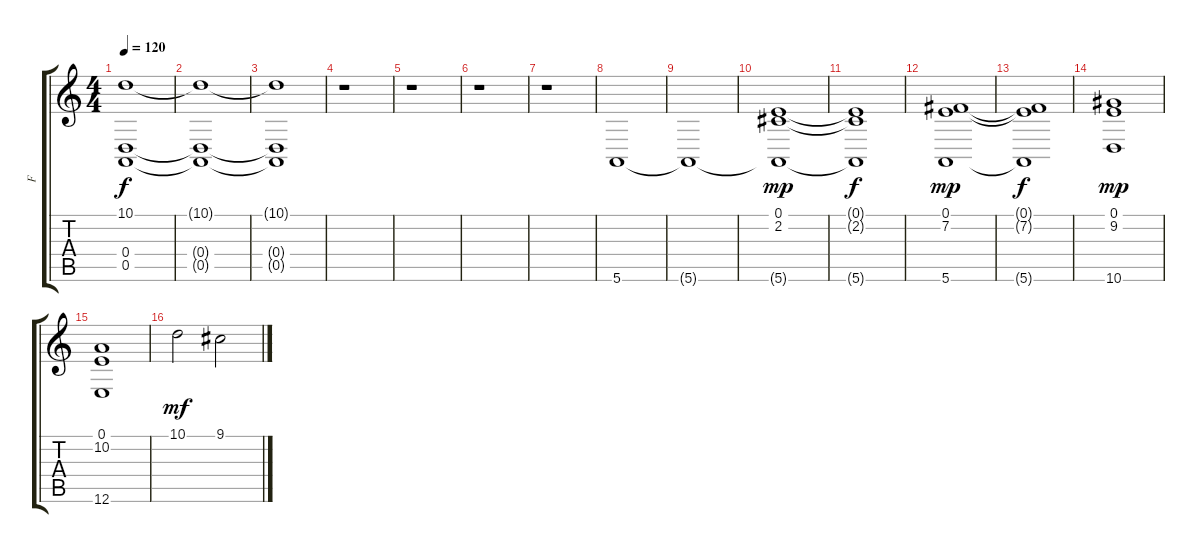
\track ("F" "F") {instrument synthstrings1}
\staff {score tabs}
\tuning (E4 B3 G3 D3 A2 E2) {hide}
\ts (4 4)
\tempo 120
\clef g2
\ks c
(10.1 0.4 0.5).1{dy f} |
(10.1{t} 0.4{t} 0.5{t}).1 |
(10.1{t} 0.4{t} 0.5{t}).1{volume 0} |
r.1 |
r.1 |
r.1 |
r.1 |
5.6.1{volume 14} |
5.6{t}.1 |
(0.1 2.2 5.6{t}).1{dy mp} |
(0.1{t} 2.2{t} 5.6{t}).1{dy f} |
(0.1 7.2 5.6).1{dy mp} |
(0.1{t} 7.2{t} 5.6{t}).1{dy f} |
(0.1 9.2 10.6).1{dy mp} |
(0.1 10.2 12.6).1 |
10.1.2{dy mf} 9.1.2
